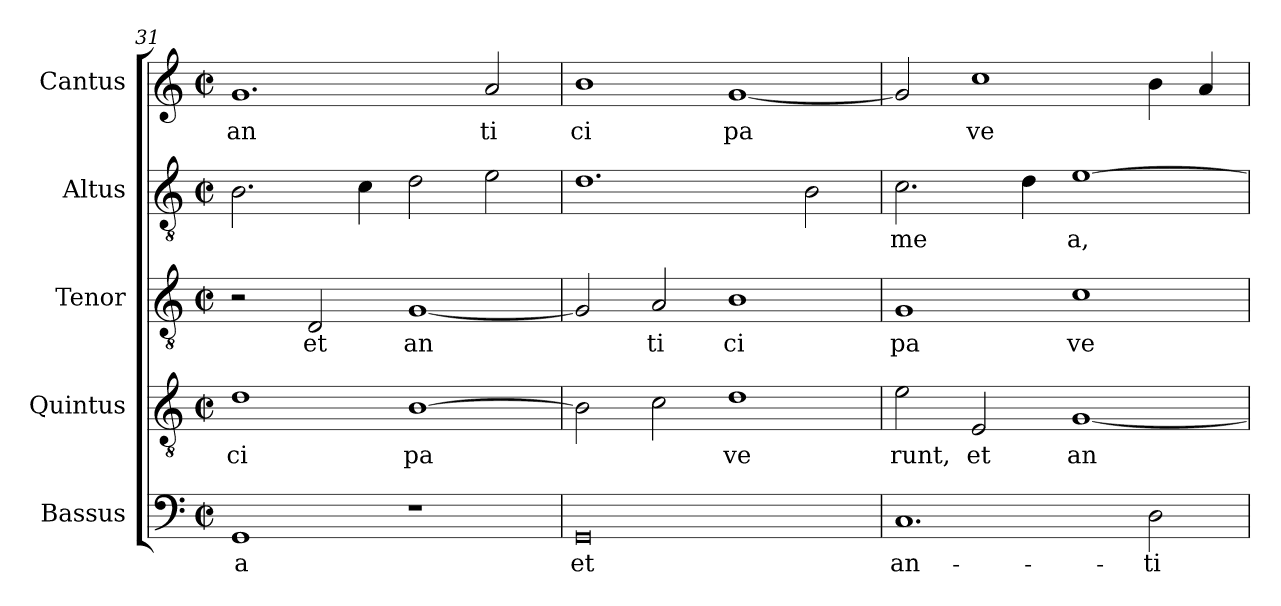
**kern	**text	**kern	**text	**kern	**text	**kern	**text	**kern	**text
*part5	*part5	*part4	*part4	*part3	*part3	*part2	*part2	*part1	*part1
*staff5	*staff5	*staff4	*staff4	*staff3	*staff3	*staff2	*staff2	*staff1	*staff1
*I"Bassus	*	*I"Quintus	*	*I"Tenor	*	*I"Altus	*	*I"Cantus	*
*clefF4	*	*clefGv2	*	*clefGv2	*	*clefGv2	*	*clefG2	*
*k[]	*	*k[]	*	*k[]	*	*k[]	*	*k[]	*
*C:	*	*C:	*	*C:	*	*C:	*	*C:	*
*M2/2	*	*M2/2	*	*M2/2	*	*M2/2	*	*M2/2	*
*met(c|)	*	*met(c|)	*	*met(c|)	*	*met(c|)	*	*met(c|)	*
=31	=31	=31	=31	=31	=31	=31	=31	=31	=31
!	!LO:LY:b:cj	!	!LO:LY:b:cj	!	!	!	!LO:LY:b:cj	!	!LO:LY:b:cj
1GG	-a	1d	ci	2r	.	2.B\	.	1.g	an
!	!	!	!	!	!LO:LY:b:cj	!	!	!	!
.	.	.	.	2D/	et	.	.	.	.
!	!	!	!	!	!	!	!LO:LY:b:cj	!	!
.	.	.	.	.	.	4c\	.	.	.
!	!	!	!LO:LY:b:cj	!	!LO:LY:b:cj	!	!LO:LY:b:cj	!	!
1r	.	[>1B	pa	[<1G	an	2d\	.	.	.
!	!	!	!	!	!	!	!LO:LY:b:cj	!	!LO:LY:b:cj
.	.	.	.	.	.	2e\	.	2a/	ti
=32	=32	=32	=32	=32	=32	=32	=32	=32	=32
!	!LO:LY:b:cj	!	!LO:LY:b:cj	!	!LO:LY:b:cj	!	!LO:LY:b:cj	!	!LO:LY:b:cj
0GG	et	2B\]	.	2G/]	.	1.d	.	1b	ci
!	!	!	!LO:LY:b:cj	!	!LO:LY:b:cj	!	!	!	!
.	.	2c\	.	2A/	ti	.	.	.	.
!	!	!	!LO:LY:b:cj	!	!LO:LY:b:cj	!	!	!	!LO:LY:b:cj
.	.	1d	ve	1B	ci	.	.	[<1g	pa
!	!	!	!	!	!	!	!LO:LY:b:cj	!	!
.	.	.	.	.	.	2B\	.	.	.
=33	=33	=33	=33	=33	=33	=33	=33	=33	=33
!	!LO:LY:b:cj	!	!LO:LY:b:cj	!	!LO:LY:b:cj	!	!LO:LY:b:cj	!	!LO:LY:b:cj
1.C	an-	2e\	runt,	1G	pa	2.c\	me-	2g/]	.
!	!	!	!LO:LY:b:cj	!	!	!	!	!	!LO:LY:b:cj
.	.	2E/	et	.	.	.	.	1cc	ve
!	!	!	!	!	!	!	!LO:LY:b:cj	!	!
.	.	.	.	.	.	4d\	--	.	.
!	!	!	!LO:LY:b:cj	!	!LO:LY:b:cj	!	!LO:LY:b:cj	!	!
.	.	[<1G	an	1c	ve	[>1e	-a,	.	.
!	!LO:LY:b:cj	!	!	!	!	!	!	!	!LO:LY:b:cj
2D\	-ti-	.	.	.	.	.	.	4b\	.
!	!	!	!	!	!	!	!	!	!LO:LY:b:cj
.	.	.	.	.	.	.	.	4a/	.
=	=	=	=	=	=	=	=	=	=
*-	*-	*-	*-	*-	*-	*-	*-	*-	*-
